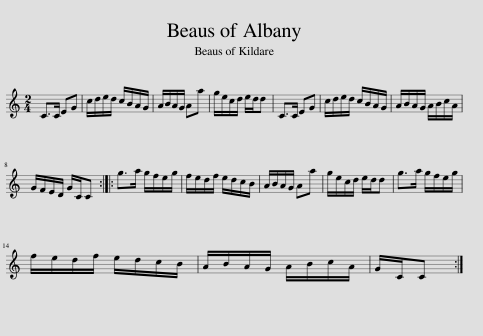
X:1
L:1/8
M:2/4
I:linebreak $
K:C
V:1 treble
V:1
 C>C EG | c/d/e/d/ c/B/A/G/ | A/B/A/G/ Aa | g/e/c/d/ e/d/d | C>C EG | %5
 c/d/e/d/ c/B/A/G/ | A/B/A/G/ A/B/c/A/ |$ G/F/E/D/ G/C/C :: g>a g/f/e/g/ | f/e/d/f/ e/d/c/B/ | %10
 A/B/A/G/ Aa | g/e/c/d/ e/d/d | g>a g/f/e/g/ |$ f/e/d/f/ e/d/c/B/ | A/B/A/G/ A/B/c/A/ | %15
 G/C/C :| %16
